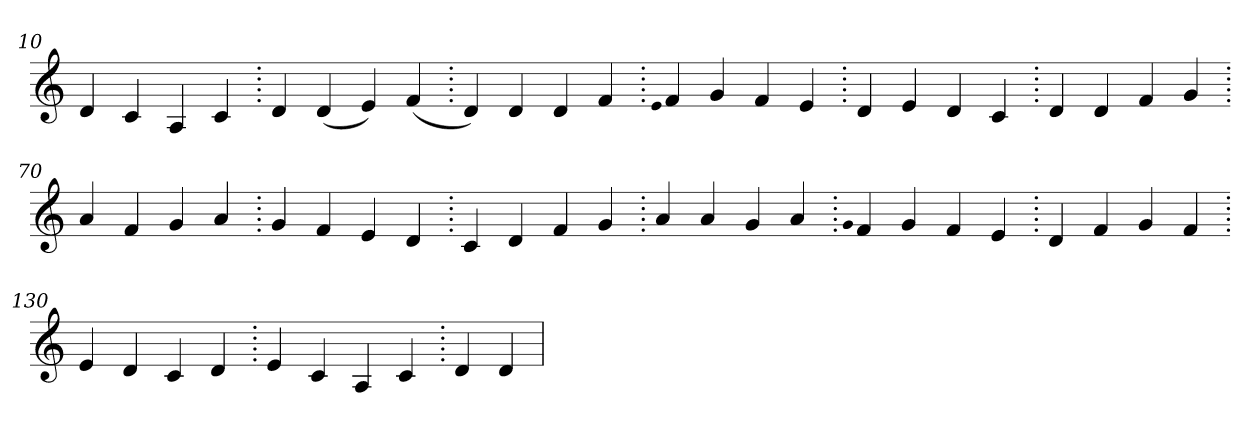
**kern
*part1
*staff1
*clefG2
=10.
4d
4c
4A
4c
=20.
4d
(>4d
4e)
(>4f
=30.
4d)
4d
4d
4f
=40.
qqe
4f
4g
4f
4e
=50.
4d
4e
4d
4c
=60.
4d
4d
4f
4g
=70.
4a
4f
4g
4a
=80.
4g
4f
4e
4d
=90.
4c
4d
4f
4g
=100.
4a
4a
4g
4a
=110.
qqg
4f
4g
4f
4e
=120.
4d
4f
4g
4f
=130.
4e
4d
4c
4d
=140.
4e
4c
4A
4c
=150.
4d
4d
=
*-
